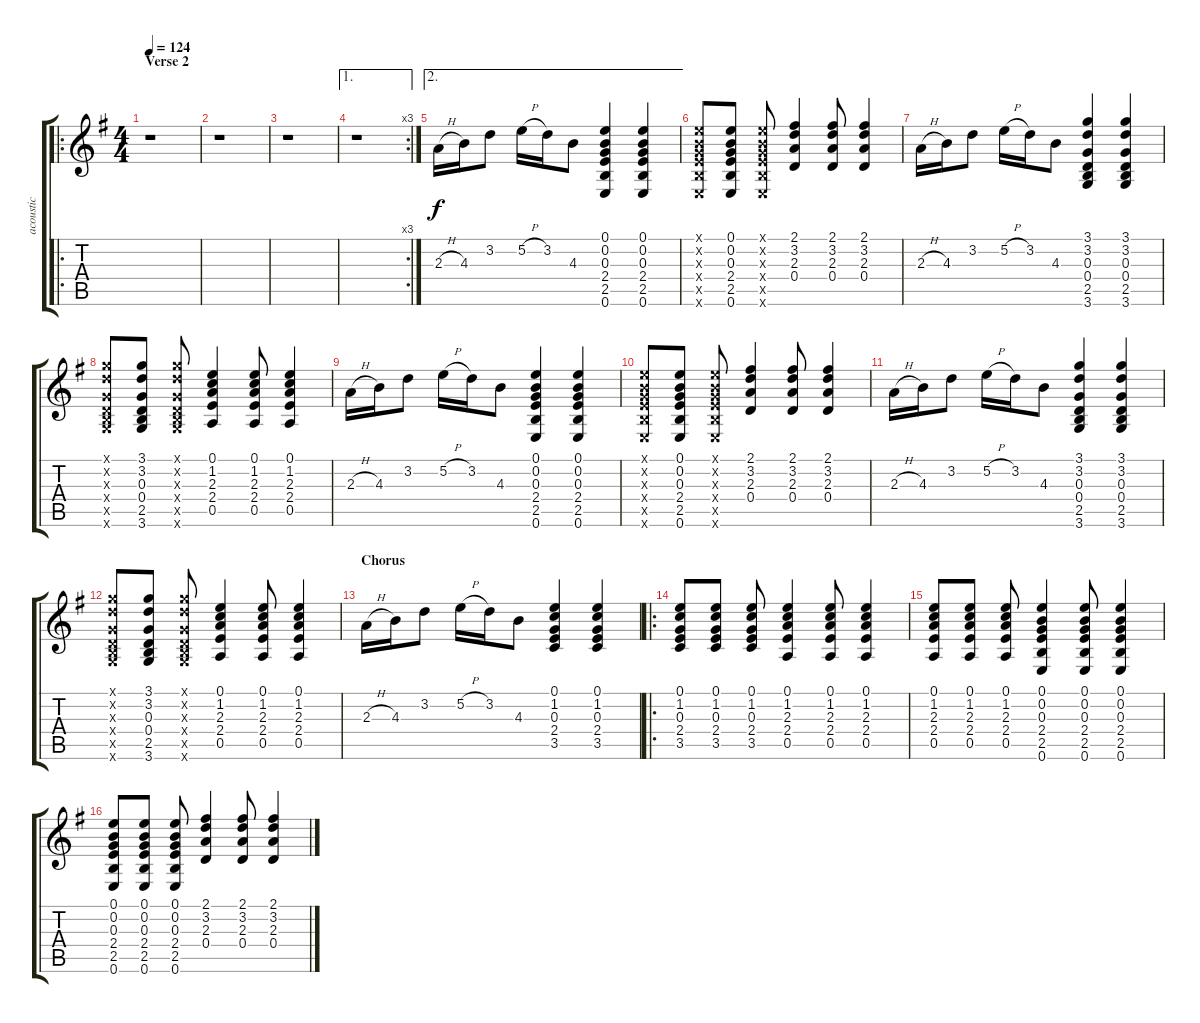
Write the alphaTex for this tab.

\track ("acoustic" "acoustic") {instrument acousticguitarsteel}
\staff {score tabs}
\tuning (E4 B3 G3 D3 A2 E2) {hide}
\ro
\ts (4 4)
\section ("" "Verse 2")
\tempo 124
\clef g2
\ks g
r.1{dy mp} |
r.1 |
r.1 |
\ae 1
\rc 3
r.1 |
\ae 2
2.3{h}.16{dy f} 4.3.16 3.2.8 5.2{h}.16 3.2.16 4.3.8 (0.1 0.2 0.3 2.4 2.5 0.6).4 (0.1 0.2 0.3 2.4 2.5 0.6).4 |
(0.1{x} 0.2{x} 0.3{x} 2.4{x} 2.5{x} 0.6{x}).8 (0.1 0.2 0.3 2.4 2.5 0.6).8 (0.1{x} 0.2{x} 0.3{x} 2.4{x} 2.5{x} 0.6{x}).8 (2.1 3.2 2.3 0.4).4 (2.1 3.2 2.3 0.4).8 (2.1 3.2 2.3 0.4).4 |
2.3{h}.16 4.3.16 3.2.8 5.2{h}.16 3.2.16 4.3.8 (3.1 3.2 0.3 0.4 2.5 3.6).4 (3.1 3.2 0.3 0.4 2.5 3.6).4 |
(3.1{x} 3.2{x} 0.3{x} 0.4{x} 2.5{x} 3.6{x}).8 (3.1 3.2 0.3 0.4 2.5 3.6).8 (3.1{x} 3.2{x} 0.3{x} 0.4{x} 2.5{x} 3.6{x}).8 (0.1 1.2 2.3 2.4 0.5).4 (0.1 1.2 2.3 2.4 0.5).8 (0.1 1.2 2.3 2.4 0.5).4 |
2.3{h}.16 4.3.16 3.2.8 5.2{h}.16 3.2.16 4.3.8 (0.1 0.2 0.3 2.4 2.5 0.6).4 (0.1 0.2 0.3 2.4 2.5 0.6).4 |
(0.1{x} 0.2{x} 0.3{x} 2.4{x} 2.5{x} 0.6{x}).8 (0.1 0.2 0.3 2.4 2.5 0.6).8 (0.1{x} 0.2{x} 0.3{x} 2.4{x} 2.5{x} 0.6{x}).8 (2.1 3.2 2.3 0.4).4 (2.1 3.2 2.3 0.4).8 (2.1 3.2 2.3 0.4).4 |
2.3{h}.16 4.3.16 3.2.8 5.2{h}.16 3.2.16 4.3.8 (3.1 3.2 0.3 0.4 2.5 3.6).4 (3.1 3.2 0.3 0.4 2.5 3.6).4 |
(3.1{x} 3.2{x} 0.3{x} 0.4{x} 2.5{x} 3.6{x}).8 (3.1 3.2 0.3 0.4 2.5 3.6).8 (3.1{x} 3.2{x} 0.3{x} 0.4{x} 2.5{x} 3.6{x}).8 (0.1 1.2 2.3 2.4 0.5).4 (0.1 1.2 2.3 2.4 0.5).8 (0.1 1.2 2.3 2.4 0.5).4 |
\section ("" "Chorus")
2.3{h}.16 4.3.16 3.2.8 5.2{h}.16 3.2.16 4.3.8 (0.1 1.2 0.3 2.4 3.5).4 (0.1 1.2 0.3 2.4 3.5).4 |
\ro
(0.1 1.2 0.3 2.4 3.5).8 (0.1 1.2 0.3 2.4 3.5).8 (0.1 1.2 0.3 2.4 3.5).8 (0.1 1.2 2.3 2.4 0.5).4 (0.1 1.2 2.3 2.4 0.5).8 (0.1 1.2 2.3 2.4 0.5).4 |
(0.1 1.2 2.3 2.4 0.5).8 (0.1 1.2 2.3 2.4 0.5).8 (0.1 1.2 2.3 2.4 0.5).8 (0.1 0.2 0.3 2.4 2.5 0.6).4 (0.1 0.2 0.3 2.4 2.5 0.6).8 (0.1 0.2 0.3 2.4 2.5 0.6).4 |
(0.1 0.2 0.3 2.4 2.5 0.6).8 (0.1 0.2 0.3 2.4 2.5 0.6).8 (0.1 0.2 0.3 2.4 2.5 0.6).8 (2.1 3.2 2.3 0.4).4 (2.1 3.2 2.3 0.4).8 (2.1 3.2 2.3 0.4).4
